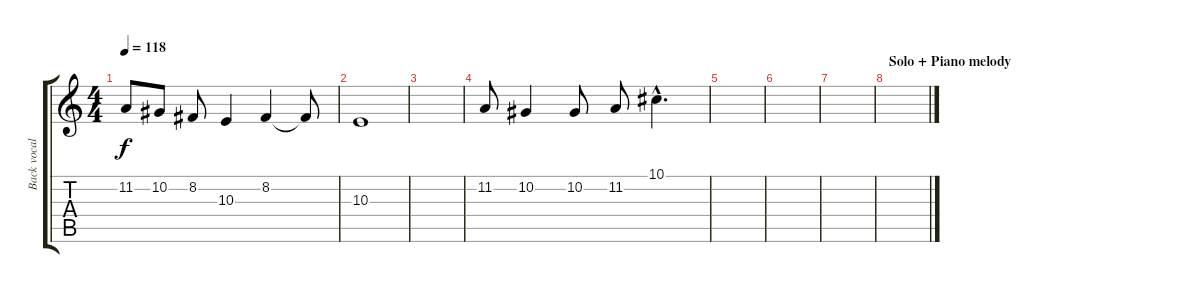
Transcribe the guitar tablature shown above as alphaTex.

\track ("Back vocal " "Back vocal") {instrument violin}
\staff {score tabs}
\tuning (Eb4 Bb3 Gb3 Db3 Ab2 Eb2) {hide}
\ts (4 4)
\tempo 118
\clef g2
\ks c
11.2.8{dy f} 10.2.8 8.2.8 10.3.4 8.2.4 8.2{t}.8 |
10.3.1 |
|
11.2.8 10.2.4 10.2.8 11.2.8 10.1{hac}.4{d} |
|
|
|
\section ("" "Solo + Piano melody")
